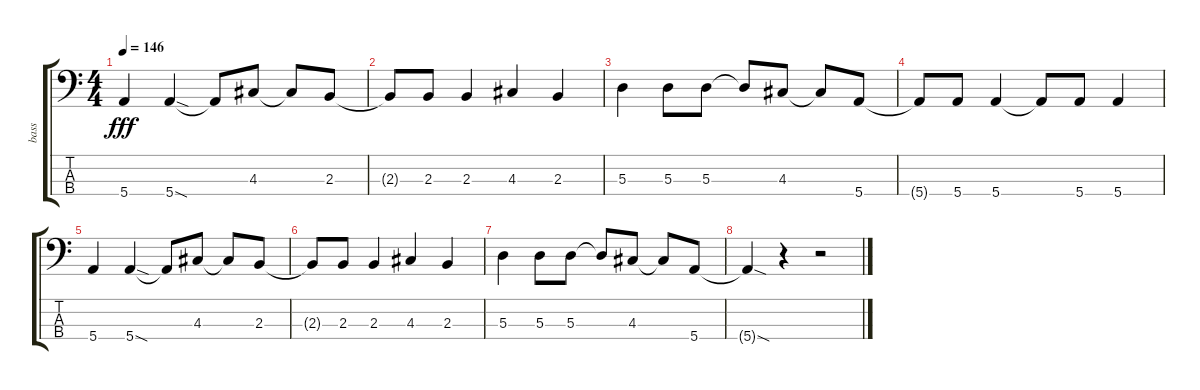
\track ("bass" "bass") {instrument electricbasspick}
\staff {score tabs}
\tuning (G2 D2 A1 E1) {hide}
\ts (4 4)
\tempo 146
\clef f4
\ks c
5.4.4{dy fff} 5.4{sod}.4 5.4{t}.8 4.3.8 4.3{t}.8 2.3.8 |
2.3{t}.8 2.3.8 2.3.4 4.3.4 2.3.4 |
5.3.4 5.3.8 5.3.8 5.3{t}.8 4.3.8 4.3{t}.8 5.4.8 |
5.4{t}.8 5.4.8 5.4.4 5.4{t}.8 5.4.8 5.4.4 |
5.4.4 5.4{sod}.4 5.4{t}.8 4.3.8 4.3{t}.8 2.3.8 |
2.3{t}.8 2.3.8 2.3.4 4.3.4 2.3.4 |
5.3.4 5.3.8 5.3.8 5.3{t}.8 4.3.8 4.3{t}.8 5.4.8 |
5.4{sod t}.4 r.4 r.2
